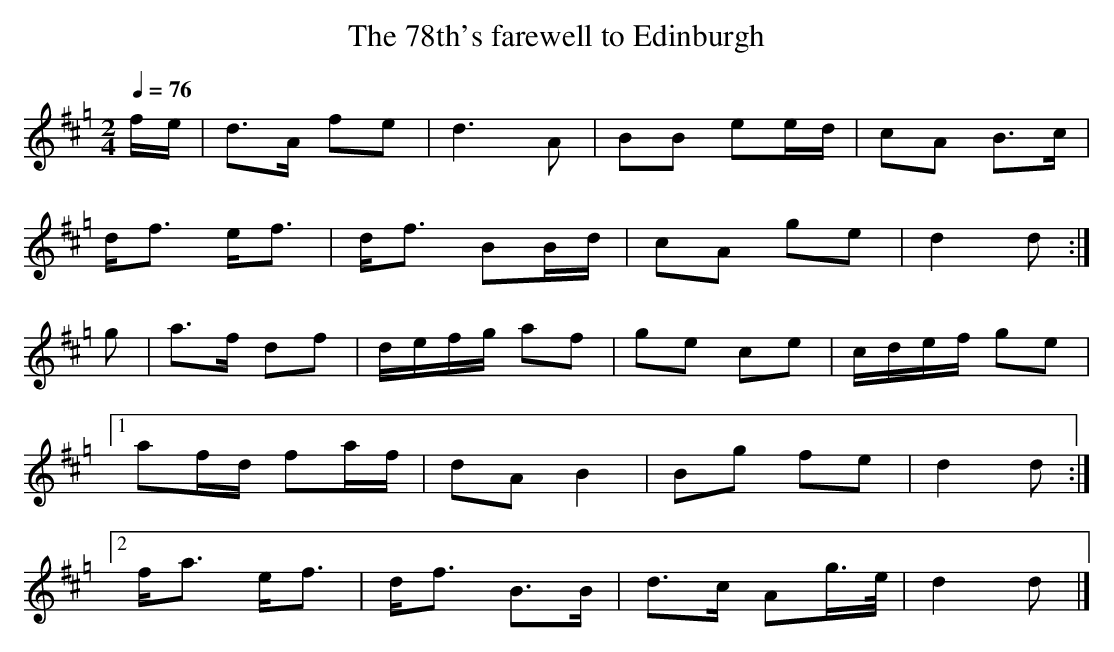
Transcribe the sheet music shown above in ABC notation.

X:1
T:The 78th's farewell to Edinburgh
M:2/4
L:1/16
Q:1/4=76
K:Hp
fe|d3A  f2e2|d6     A2|B2B2 e2ed |c2A2 B3c |
   df3  ef3 |df3  B2Bd|c2A2 g2e2 |d4   d2 :|
g2|a3f  d2f2|defg a2f2|g2e2 c2e2 |cdef g2e2|
[1 a2fd f2af|d2A2 B4  |B2g2 f2e2 |d4   d2 :|
[2 fa3  ef3 |df3  B3B |d3c  A2g>e|d4   d2 |]
